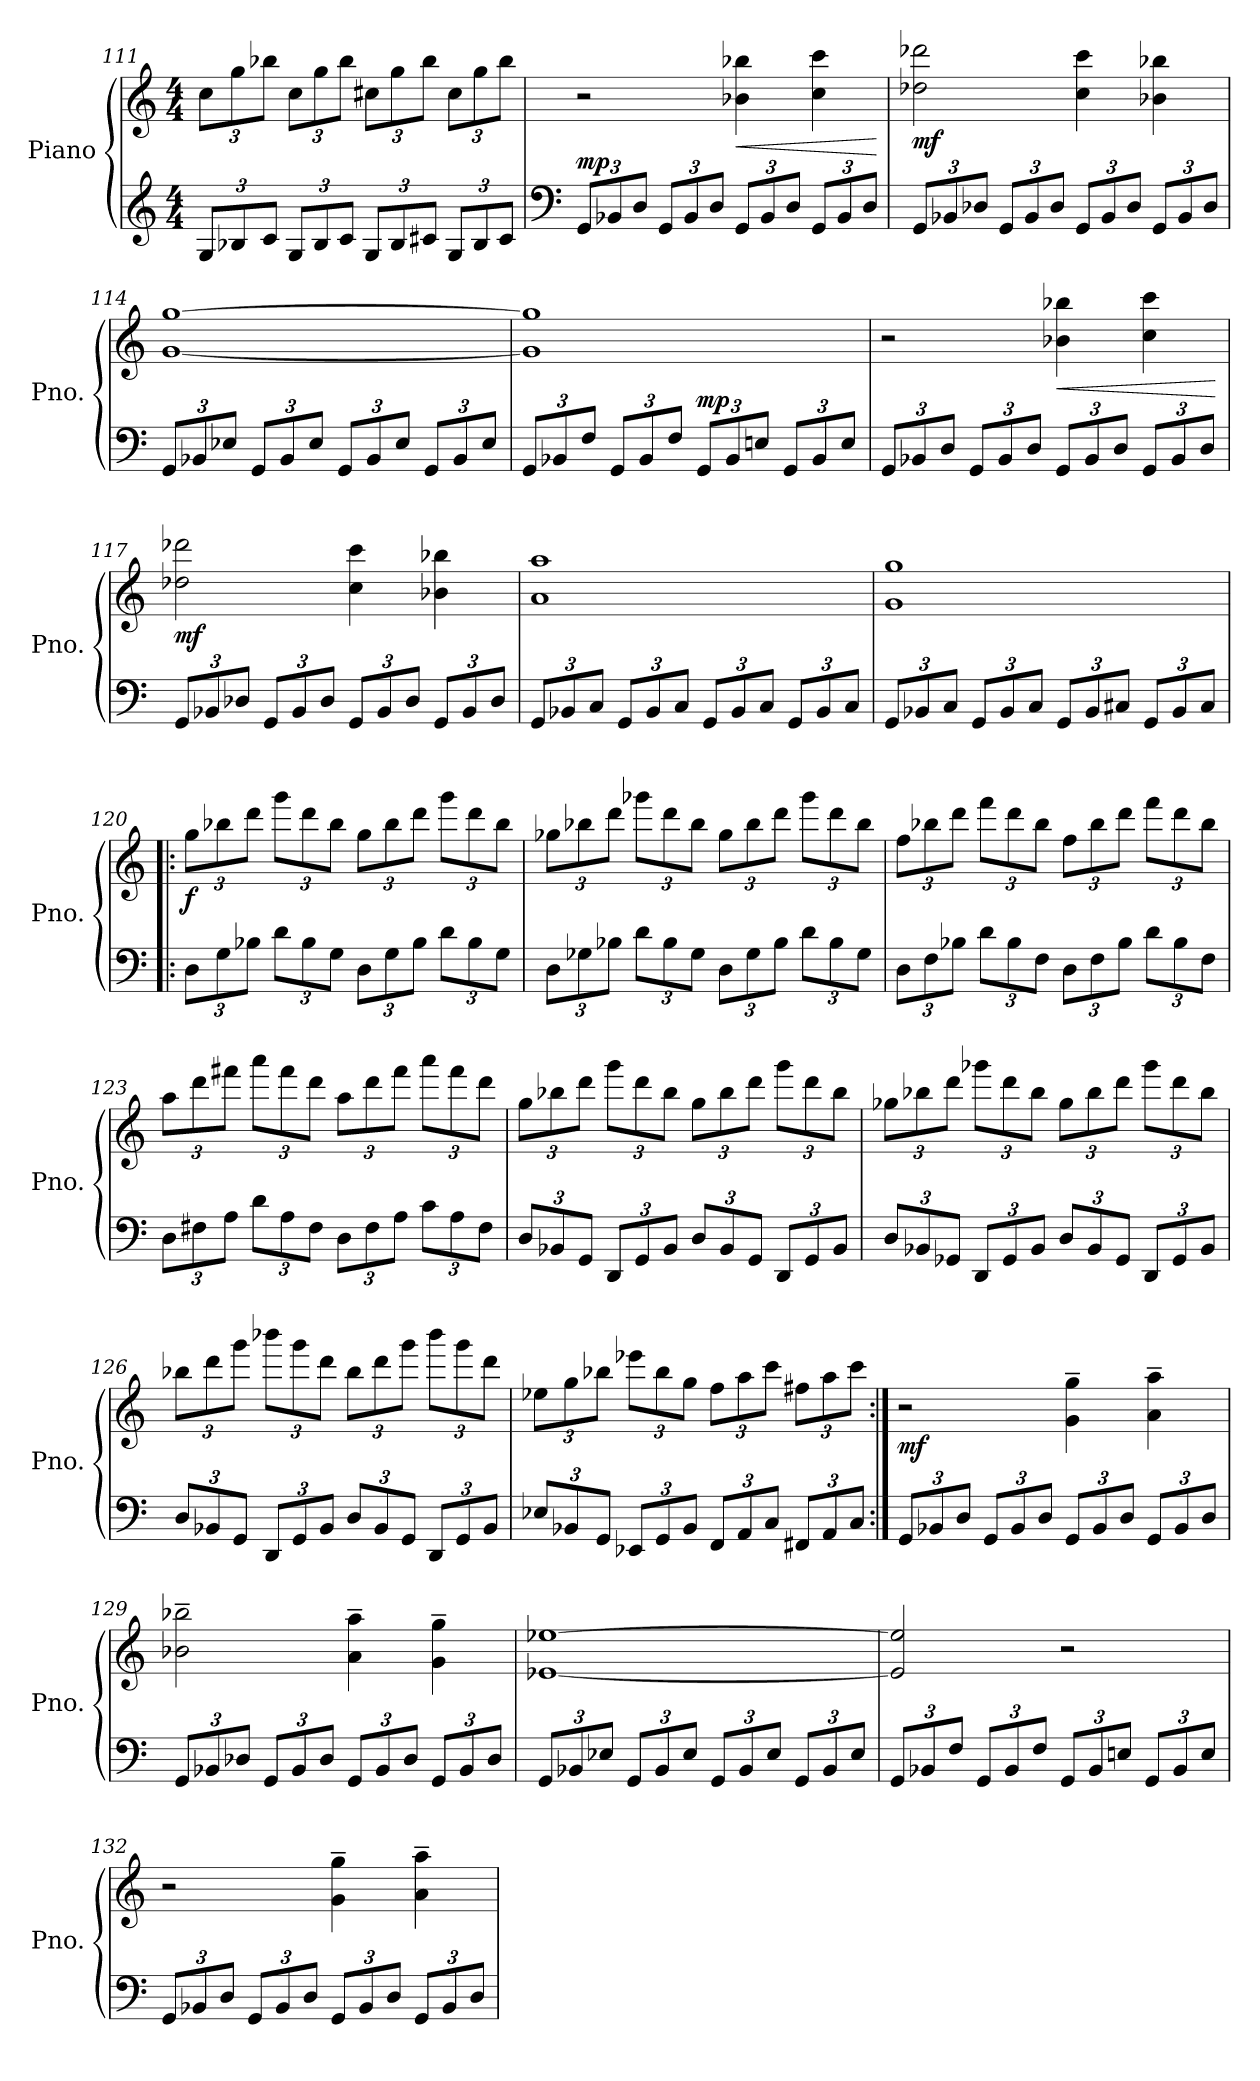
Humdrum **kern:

**kern	**kern	**dynam
*part1	*part1	*part1
*staff2	*staff1	*staff1/2
*I"Piano	*	*
*I'Pno.	*	*
*clefG2	*clefG2	*
*k[]	*k[]	*
*M4/4	*M4/4	*
*Xbrackettup	*Xbrackettup	*
=111	=111	=111
12G/L	12cc\L	.
12B-X/	12gg\	.
12c/J	12bb-X\J	.
12G/L	12cc\L	.
12B-/	12gg\	.
12c/J	12bb-\J	.
12G/L	12cc#X\L	.
12B-/	12gg\	.
12c#X/J	12bb-\J	.
12G/L	12cc#\L	.
12B-/	12gg\	.
12c#/J	12bb-\J	.
!!LO:LB:g=z
=112	=112	=112
*clefF4	*	*
!	!	!LO:DY:a=2
12GG/L	2r	mp
12BB-X/	.	.
12D/J	.	.
12GG/L	.	.
12BB-/	.	.
12D/J	.	.
!	!	!LO:HP:b
12GG/L	4b-X\ 4bb-X\	<
12BB-/	.	.
12D/J	.	.
12GG/L	4cc\ 4ccc\	.
12BB-/	.	.
12D/J	.	.
.	.	[
=113	=113	=113
!	!	!LO:DY:b
12GG/L	2dd-X\ 2ddd-X\	mf
12BB-X/	.	.
12D-X/J	.	.
12GG/L	.	.
12BB-/	.	.
12D-/J	.	.
12GG/L	4cc\ 4ccc\	.
12BB-/	.	.
12D-/J	.	.
12GG/L	4b-X\ 4bb-X\	.
12BB-/	.	.
12D-/J	.	.
=114	=114	=114
12GG/L	[1g [1gg	.
12BB-X/	.	.
12E-X/J	.	.
12GG/L	.	.
12BB-/	.	.
12E-/J	.	.
12GG/L	.	.
12BB-/	.	.
12E-/J	.	.
12GG/L	.	.
12BB-/	.	.
12E-/J	.	.
!!LO:LB:g=z
=115	=115	=115
12GG/L	1g] 1gg]	.
12BB-X/	.	.
12F/J	.	.
12GG/L	.	.
12BB-/	.	.
12F/J	.	.
!	!	!LO:DY:a=2
12GG/L	.	mp
12BB-/	.	.
12En/J	.	.
12GG/L	.	.
12BB-/	.	.
12E/J	.	.
=116	=116	=116
12GG/L	2r	.
12BB-X/	.	.
12D/J	.	.
12GG/L	.	.
12BB-/	.	.
12D/J	.	.
!	!	!LO:HP:b
12GG/L	4b-X\ 4bb-X\	<
12BB-/	.	.
12D/J	.	.
12GG/L	4cc\ 4ccc\	.
12BB-/	.	.
12D/J	.	.
.	.	[
=117	=117	=117
!	!	!LO:DY:b
12GG/L	2dd-X\ 2ddd-X\	mf
12BB-X/	.	.
12D-X/J	.	.
12GG/L	.	.
12BB-/	.	.
12D-/J	.	.
12GG/L	4cc\ 4ccc\	.
12BB-/	.	.
12D-/J	.	.
12GG/L	4b-X\ 4bb-X\	.
12BB-/	.	.
12D-/J	.	.
!!LO:PB:g=z
=118	=118	=118
12GG/L	1a 1aa	.
12BB-X/	.	.
12C/J	.	.
12GG/L	.	.
12BB-/	.	.
12C/J	.	.
12GG/L	.	.
12BB-/	.	.
12C/J	.	.
12GG/L	.	.
12BB-/	.	.
12C/J	.	.
=119	=119	=119
12GG/L	1g 1gg	.
12BB-X/	.	.
12C/J	.	.
12GG/L	.	.
12BB-/	.	.
12C/J	.	.
12GG/L	.	.
12BB-/	.	.
12C#X/J	.	.
12GG/L	.	.
12BB-/	.	.
12C#/J	.	.
!!LO:LB:g=z
=120!|:	=120!|:	=120!|:
!	!	!LO:DY:b
12D\L	12gg\L	f
12G\	12bb-X\	.
12B-X\J	12ddd\J	.
12d\L	12ggg\L	.
12B-\	12ddd\	.
12G\J	12bb-\J	.
12D\L	12gg\L	.
12G\	12bb-\	.
12B-\J	12ddd\J	.
12d\L	12ggg\L	.
12B-\	12ddd\	.
12G\J	12bb-\J	.
=121	=121	=121
12D\L	12gg-X\L	.
12G-X\	12bb-X\	.
12B-X\J	12ddd\J	.
12d\L	12ggg-X\L	.
12B-\	12ddd\	.
12G-\J	12bb-\J	.
12D\L	12gg-\L	.
12G-\	12bb-\	.
12B-\J	12ddd\J	.
12d\L	12ggg-\L	.
12B-\	12ddd\	.
12G-\J	12bb-\J	.
!!LO:LB:g=z
=122	=122	=122
12D\L	12ff\L	.
12F\	12bb-X\	.
12B-X\J	12ddd\J	.
12d\L	12fff\L	.
12B-\	12ddd\	.
12F\J	12bb-\J	.
12D\L	12ff\L	.
12F\	12bb-\	.
12B-\J	12ddd\J	.
12d\L	12fff\L	.
12B-\	12ddd\	.
12F\J	12bb-\J	.
=123	=123	=123
12D\L	12aa\L	.
12F#X\	12ddd\	.
12A\J	12fff#X\J	.
12d\L	12aaa\L	.
12A\	12fff#\	.
12F#\J	12ddd\J	.
12D\L	12aa\L	.
12F#\	12ddd\	.
12A\J	12fff#\J	.
12c\L	12aaa\L	.
12A\	12fff#\	.
12F#\J	12ddd\J	.
!!LO:LB:g=z
=124	=124	=124
12D/L	12gg\L	.
12BB-X/	12bb-X\	.
12GG/J	12ddd\J	.
12DD/L	12ggg\L	.
12GG/	12ddd\	.
12BB-/J	12bb-\J	.
12D/L	12gg\L	.
12BB-/	12bb-\	.
12GG/J	12ddd\J	.
12DD/L	12ggg\L	.
12GG/	12ddd\	.
12BB-/J	12bb-\J	.
=125	=125	=125
12D/L	12gg-X\L	.
12BB-X/	12bb-X\	.
12GG-X/J	12ddd\J	.
12DD/L	12ggg-X\L	.
12GG-/	12ddd\	.
12BB-/J	12bb-\J	.
12D/L	12gg-\L	.
12BB-/	12bb-\	.
12GG-/J	12ddd\J	.
12DD/L	12ggg-\L	.
12GG-/	12ddd\	.
12BB-/J	12bb-\J	.
!!LO:LB:g=z
=126	=126	=126
12D/L	12bb-X\L	.
12BB-X/	12ddd\	.
12GG/J	12ggg\J	.
12DD/L	12bbb-X\L	.
12GG/	12ggg\	.
12BB-/J	12ddd\J	.
12D/L	12bb-\L	.
12BB-/	12ddd\	.
12GG/J	12ggg\J	.
12DD/L	12bbb-\L	.
12GG/	12ggg\	.
12BB-/J	12ddd\J	.
=127	=127	=127
12E-X/L	12ee-X\L	.
12BB-X/	12gg\	.
12GG/J	12bb-X\J	.
12EE-X/L	12eee-X\L	.
12GG/	12bb-\	.
12BB-/J	12gg\J	.
12FF/L	12ff\L	.
12AA/	12aa\	.
12C/J	12ccc\J	.
12FF#X/L	12ff#X\L	.
12AA/	12aa\	.
12C/J	12ccc\J	.
!!LO:PB:g=z
=128:|!	=128:|!	=128:|!
!	!	!LO:DY:b
12GG/L	2r	mf
12BB-X/	.	.
12D/J	.	.
12GG/L	.	.
12BB-/	.	.
12D/J	.	.
12GG/L	4g\~ 4gg\~	.
12BB-/	.	.
12D/J	.	.
12GG/L	4a\~ 4aa\~	.
12BB-/	.	.
12D/J	.	.
=129	=129	=129
12GG/L	2b-X\~ 2bb-X\~	.
12BB-X/	.	.
12D-X/J	.	.
12GG/L	.	.
12BB-/	.	.
12D-/J	.	.
12GG/L	4a\~ 4aa\~	.
12BB-/	.	.
12D-/J	.	.
12GG/L	4g\~ 4gg\~	.
12BB-/	.	.
12D-/J	.	.
=130	=130	=130
12GG/L	[1e-X [1ee-X	.
12BB-X/	.	.
12E-X/J	.	.
12GG/L	.	.
12BB-/	.	.
12E-/J	.	.
12GG/L	.	.
12BB-/	.	.
12E-/J	.	.
12GG/L	.	.
12BB-/	.	.
12E-/J	.	.
!!LO:LB:g=z
=131	=131	=131
12GG/L	2e-/] 2ee-/]	.
12BB-X/	.	.
12F/J	.	.
12GG/L	.	.
12BB-/	.	.
12F/J	.	.
12GG/L	2r	.
12BB-/	.	.
12En/J	.	.
12GG/L	.	.
12BB-/	.	.
12E/J	.	.
=132	=132	=132
12GG/L	2r	.
12BB-X/	.	.
12D/J	.	.
12GG/L	.	.
12BB-/	.	.
12D/J	.	.
12GG/L	4g\~ 4gg\~	.
12BB-/	.	.
12D/J	.	.
12GG/L	4a\~ 4aa\~	.
12BB-/	.	.
12D/J	.	.
=	=	=
*-	*-	*-
